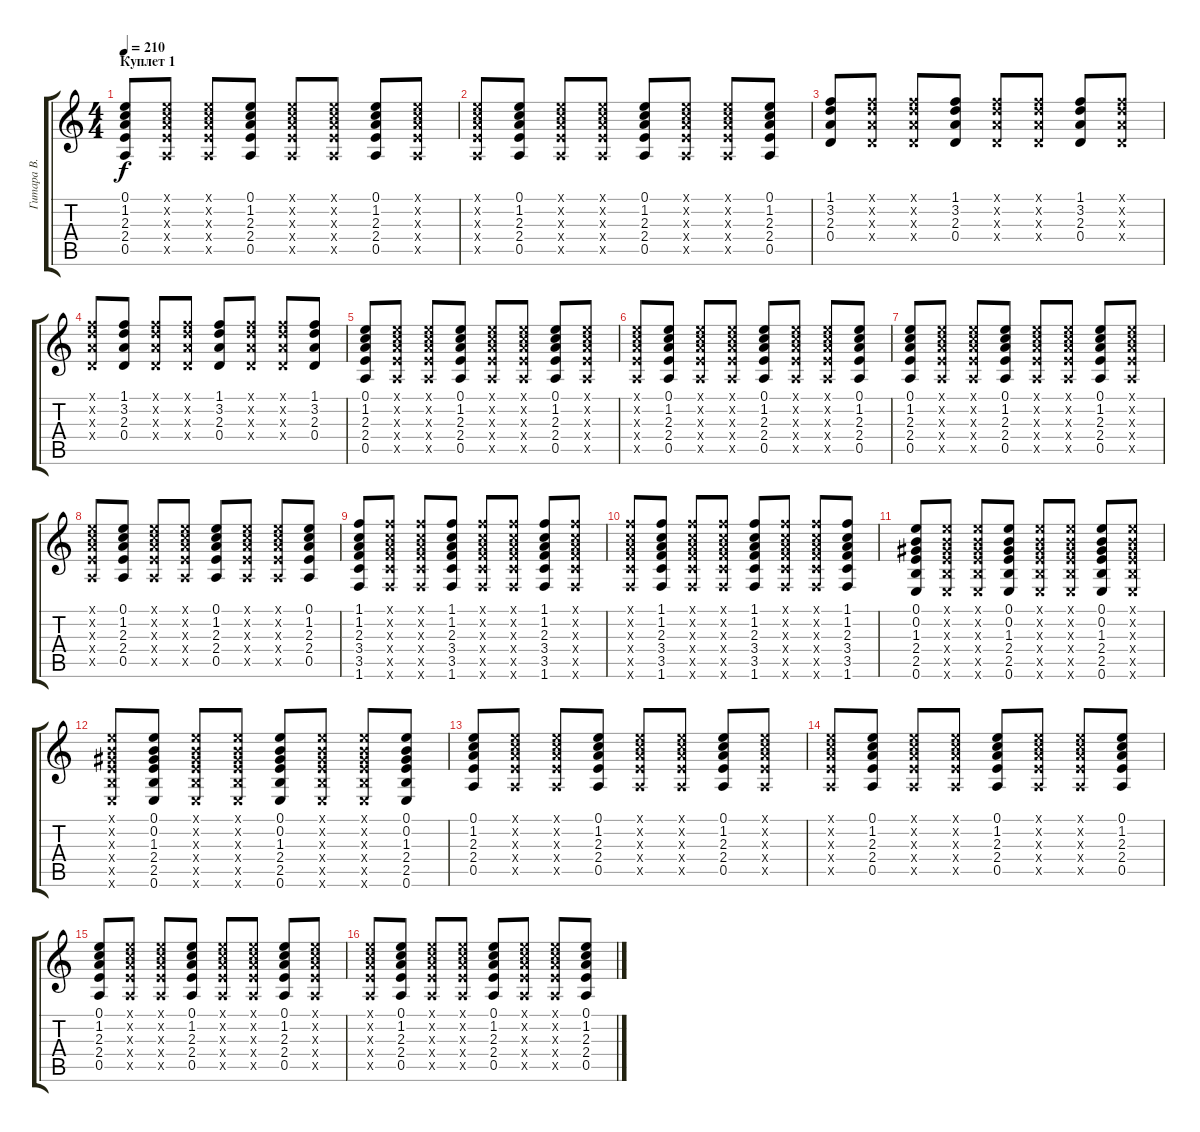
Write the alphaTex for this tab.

\track ("Гитара В. Цоя" "Гитара В. ") {instrument acousticguitarsteel}
\staff {score tabs}
\tuning (E4 B3 G3 D3 A2 E2) {hide}
\ts (4 4)
\section ("" "Куплет 1")
\tempo 210
\clef g2
\ks c
(0.1 1.2 2.3 2.4 0.5).8{dy f} (0.1{x} 1.2{x} 2.3{x} 2.4{x} 0.5{x}).8 (0.1{x} 1.2{x} 2.3{x} 2.4{x} 0.5{x}).8 (0.1 1.2 2.3 2.4 0.5).8 (0.1{x} 1.2{x} 2.3{x} 2.4{x} 0.5{x}).8 (0.1{x} 1.2{x} 2.3{x} 2.4{x} 0.5{x}).8 (0.1 1.2 2.3 2.4 0.5).8 (0.1{x} 1.2{x} 2.3{x} 2.4{x} 0.5{x}).8 |
(0.1{x} 1.2{x} 2.3{x} 2.4{x} 0.5{x}).8 (0.1 1.2 2.3 2.4 0.5).8 (0.1{x} 1.2{x} 2.3{x} 2.4{x} 0.5{x}).8 (0.1{x} 1.2{x} 2.3{x} 2.4{x} 0.5{x}).8 (0.1 1.2 2.3 2.4 0.5).8 (0.1{x} 1.2{x} 2.3{x} 2.4{x} 0.5{x}).8 (0.1{x} 1.2{x} 2.3{x} 2.4{x} 0.5{x}).8 (0.1 1.2 2.3 2.4 0.5).8 |
(1.1 3.2 2.3 0.4).8 (1.1{x} 3.2{x} 2.3{x} 0.4{x}).8 (1.1{x} 3.2{x} 2.3{x} 0.4{x}).8 (1.1 3.2 2.3 0.4).8 (1.1{x} 3.2{x} 2.3{x} 0.4{x}).8 (1.1{x} 3.2{x} 2.3{x} 0.4{x}).8 (1.1 3.2 2.3 0.4).8 (1.1{x} 3.2{x} 2.3{x} 0.4{x}).8 |
(1.1{x} 3.2{x} 2.3{x} 0.4{x}).8 (1.1 3.2 2.3 0.4).8 (1.1{x} 3.2{x} 2.3{x} 0.4{x}).8 (1.1{x} 3.2{x} 2.3{x} 0.4{x}).8 (1.1 3.2 2.3 0.4).8 (1.1{x} 3.2{x} 2.3{x} 0.4{x}).8 (1.1{x} 3.2{x} 2.3{x} 0.4{x}).8 (1.1 3.2 2.3 0.4).8 |
(0.1 1.2 2.3 2.4 0.5).8 (0.1{x} 1.2{x} 2.3{x} 2.4{x} 0.5{x}).8 (0.1{x} 1.2{x} 2.3{x} 2.4{x} 0.5{x}).8 (0.1 1.2 2.3 2.4 0.5).8 (0.1{x} 1.2{x} 2.3{x} 2.4{x} 0.5{x}).8 (0.1{x} 1.2{x} 2.3{x} 2.4{x} 0.5{x}).8 (0.1 1.2 2.3 2.4 0.5).8 (0.1{x} 1.2{x} 2.3{x} 2.4{x} 0.5{x}).8 |
(0.1{x} 1.2{x} 2.3{x} 2.4{x} 0.5{x}).8 (0.1 1.2 2.3 2.4 0.5).8 (0.1{x} 1.2{x} 2.3{x} 2.4{x} 0.5{x}).8 (0.1{x} 1.2{x} 2.3{x} 2.4{x} 0.5{x}).8 (0.1 1.2 2.3 2.4 0.5).8 (0.1{x} 1.2{x} 2.3{x} 2.4{x} 0.5{x}).8 (0.1{x} 1.2{x} 2.3{x} 2.4{x} 0.5{x}).8 (0.1 1.2 2.3 2.4 0.5).8 |
(0.1 1.2 2.3 2.4 0.5).8 (0.1{x} 1.2{x} 2.3{x} 2.4{x} 0.5{x}).8 (0.1{x} 1.2{x} 2.3{x} 2.4{x} 0.5{x}).8 (0.1 1.2 2.3 2.4 0.5).8 (0.1{x} 1.2{x} 2.3{x} 2.4{x} 0.5{x}).8 (0.1{x} 1.2{x} 2.3{x} 2.4{x} 0.5{x}).8 (0.1 1.2 2.3 2.4 0.5).8 (0.1{x} 1.2{x} 2.3{x} 2.4{x} 0.5{x}).8 |
(0.1{x} 1.2{x} 2.3{x} 2.4{x} 0.5{x}).8 (0.1 1.2 2.3 2.4 0.5).8 (0.1{x} 1.2{x} 2.3{x} 2.4{x} 0.5{x}).8 (0.1{x} 1.2{x} 2.3{x} 2.4{x} 0.5{x}).8 (0.1 1.2 2.3 2.4 0.5).8 (0.1{x} 1.2{x} 2.3{x} 2.4{x} 0.5{x}).8 (0.1{x} 1.2{x} 2.3{x} 2.4{x} 0.5{x}).8 (0.1 1.2 2.3 2.4 0.5).8 |
(1.1 1.2 2.3 3.4 3.5 1.6).8 (1.1{x} 1.2{x} 2.3{x} 3.4{x} 3.5{x} 1.6{x}).8 (1.1{x} 1.2{x} 2.3{x} 3.4{x} 3.5{x} 1.6{x}).8 (1.1 1.2 2.3 3.4 3.5 1.6).8 (1.1{x} 1.2{x} 2.3{x} 3.4{x} 3.5{x} 1.6{x}).8 (1.1{x} 1.2{x} 2.3{x} 3.4{x} 3.5{x} 1.6{x}).8 (1.1 1.2 2.3 3.4 3.5 1.6).8 (1.1{x} 1.2{x} 2.3{x} 3.4{x} 3.5{x} 1.6{x}).8 |
(1.1{x} 1.2{x} 2.3{x} 3.4{x} 3.5{x} 1.6{x}).8 (1.1 1.2 2.3 3.4 3.5 1.6).8 (1.1{x} 1.2{x} 2.3{x} 3.4{x} 3.5{x} 1.6{x}).8 (1.1{x} 1.2{x} 2.3{x} 3.4{x} 3.5{x} 1.6{x}).8 (1.1 1.2 2.3 3.4 3.5 1.6).8 (1.1{x} 1.2{x} 2.3{x} 3.4{x} 3.5{x} 1.6{x}).8 (1.1{x} 1.2{x} 2.3{x} 3.4{x} 3.5{x} 1.6{x}).8 (1.1 1.2 2.3 3.4 3.5 1.6).8 |
(0.1 0.2 1.3 2.4 2.5 0.6).8 (0.1{x} 0.2{x} 1.3{x} 2.4{x} 2.5{x} 0.6{x}).8 (0.1{x} 0.2{x} 1.3{x} 2.4{x} 2.5{x} 0.6{x}).8 (0.1 0.2 1.3 2.4 2.5 0.6).8 (0.1{x} 0.2{x} 1.3{x} 2.4{x} 2.5{x} 0.6{x}).8 (0.1{x} 0.2{x} 1.3{x} 2.4{x} 2.5{x} 0.6{x}).8 (0.1 0.2 1.3 2.4 2.5 0.6).8 (0.1{x} 0.2{x} 1.3{x} 2.4{x} 2.5{x} 0.6{x}).8 |
(0.1{x} 0.2{x} 1.3{x} 2.4{x} 2.5{x} 0.6{x}).8 (0.1 0.2 1.3 2.4 2.5 0.6).8 (0.1{x} 0.2{x} 1.3{x} 2.4{x} 2.5{x} 0.6{x}).8 (0.1{x} 0.2{x} 1.3{x} 2.4{x} 2.5{x} 0.6{x}).8 (0.1 0.2 1.3 2.4 2.5 0.6).8 (0.1{x} 0.2{x} 1.3{x} 2.4{x} 2.5{x} 0.6{x}).8 (0.1{x} 0.2{x} 1.3{x} 2.4{x} 2.5{x} 0.6{x}).8 (0.1 0.2 1.3 2.4 2.5 0.6).8 |
(0.1 1.2 2.3 2.4 0.5).8 (0.1{x} 1.2{x} 2.3{x} 2.4{x} 0.5{x}).8 (0.1{x} 1.2{x} 2.3{x} 2.4{x} 0.5{x}).8 (0.1 1.2 2.3 2.4 0.5).8 (0.1{x} 1.2{x} 2.3{x} 2.4{x} 0.5{x}).8 (0.1{x} 1.2{x} 2.3{x} 2.4{x} 0.5{x}).8 (0.1 1.2 2.3 2.4 0.5).8 (0.1{x} 1.2{x} 2.3{x} 2.4{x} 0.5{x}).8 |
(0.1{x} 1.2{x} 2.3{x} 2.4{x} 0.5{x}).8 (0.1 1.2 2.3 2.4 0.5).8 (0.1{x} 1.2{x} 2.3{x} 2.4{x} 0.5{x}).8 (0.1{x} 1.2{x} 2.3{x} 2.4{x} 0.5{x}).8 (0.1 1.2 2.3 2.4 0.5).8 (0.1{x} 1.2{x} 2.3{x} 2.4{x} 0.5{x}).8 (0.1{x} 1.2{x} 2.3{x} 2.4{x} 0.5{x}).8 (0.1 1.2 2.3 2.4 0.5).8 |
(0.1 1.2 2.3 2.4 0.5).8 (0.1{x} 1.2{x} 2.3{x} 2.4{x} 0.5{x}).8 (0.1{x} 1.2{x} 2.3{x} 2.4{x} 0.5{x}).8 (0.1 1.2 2.3 2.4 0.5).8 (0.1{x} 1.2{x} 2.3{x} 2.4{x} 0.5{x}).8 (0.1{x} 1.2{x} 2.3{x} 2.4{x} 0.5{x}).8 (0.1 1.2 2.3 2.4 0.5).8 (0.1{x} 1.2{x} 2.3{x} 2.4{x} 0.5{x}).8 |
(0.1{x} 1.2{x} 2.3{x} 2.4{x} 0.5{x}).8 (0.1 1.2 2.3 2.4 0.5).8 (0.1{x} 1.2{x} 2.3{x} 2.4{x} 0.5{x}).8 (0.1{x} 1.2{x} 2.3{x} 2.4{x} 0.5{x}).8 (0.1 1.2 2.3 2.4 0.5).8 (0.1{x} 1.2{x} 2.3{x} 2.4{x} 0.5{x}).8 (0.1{x} 1.2{x} 2.3{x} 2.4{x} 0.5{x}).8 (0.1 1.2 2.3 2.4 0.5).8
